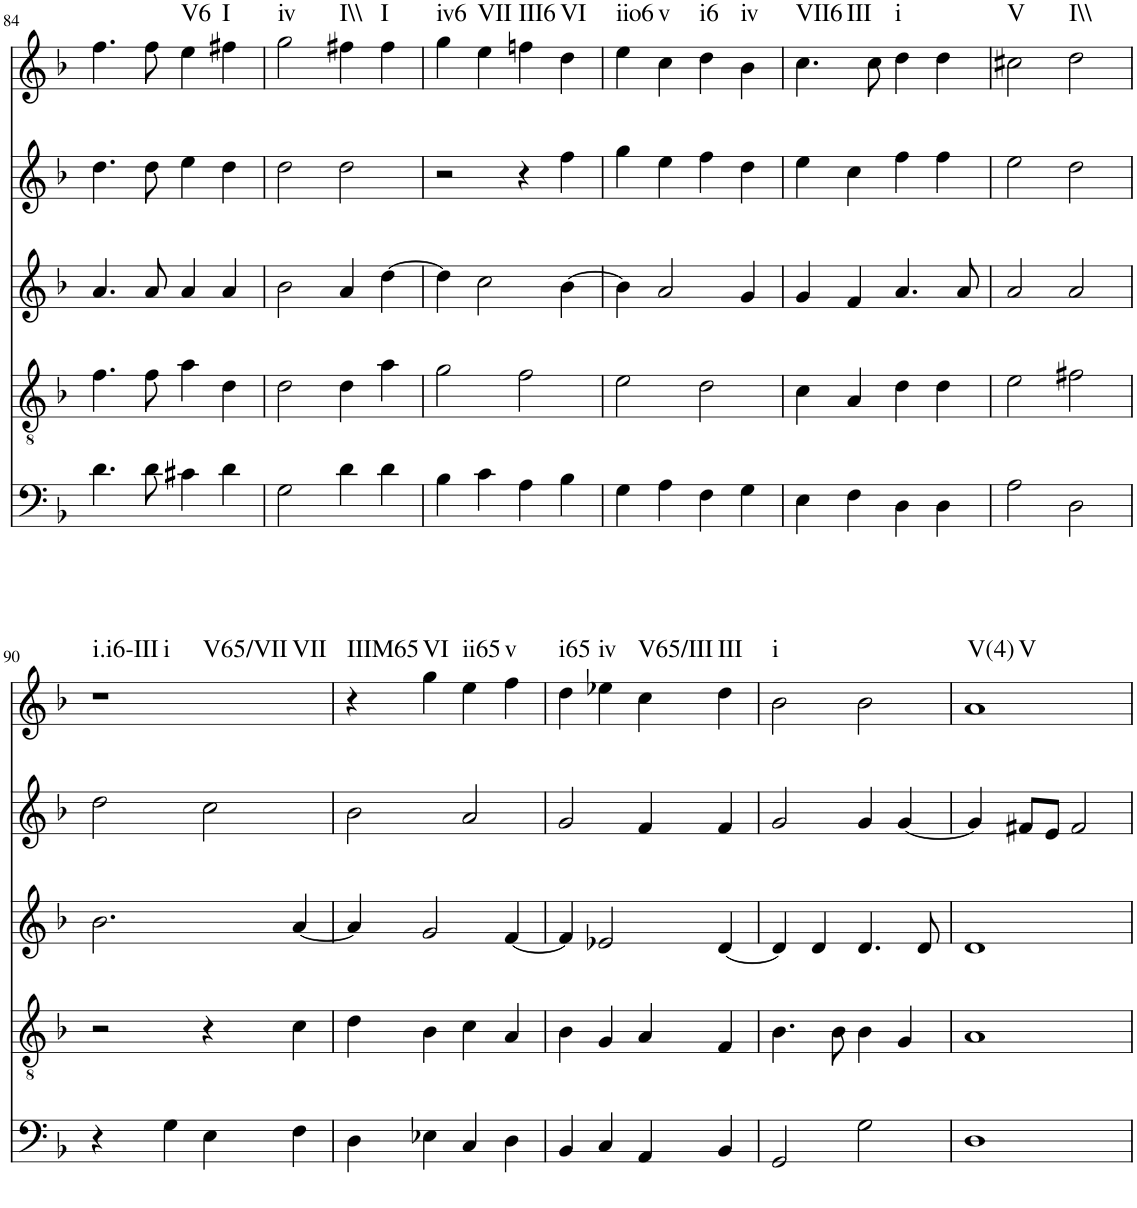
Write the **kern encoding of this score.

**kern	**kern	**kern	**kern	**kern	**harte
*part5	*part4	*part3	*part2	*part1	*part1
*staff5	*staff4	*staff3	*staff2	*staff1	*
*I"vox	*I"vox	*I"vox	*I"vox	*I"vox	*
!!LO:PB:g=z
*clefF4	*clefGv2	*clefG2	*clefG2	*clefG2	*
*k[b-]	*k[b-]	*k[b-]	*k[b-]	*k[b-]	*
*M4/4	*M4/4	*M4/4	*M4/4	*M4/4	*
=84	=84	=84	=84	=84	=84
4.d\	4.f\	4.a/	4.dd\	4.ff\	.
8d\	8f\	8a/	8dd\	8ff\	.
!	!	!	!	!	!LO:H:kt=V6
4c#X\	4a\	4a/	4ee\	4ee\	N
!	!	!	!	!	!LO:H:kt=I
4d\	4d\	4a/	4dd\	4ff#X\	N
=85	=85	=85	=85	=85	=85
!	!	!	!	!	!LO:H:kt=iv
2G\	2d\	2b-\	2dd\	2gg\	N
!	!	!	!	!	!LO:H:kt=I\\
4d\	4d\	4a/	2dd\	4ff#X\	N
!	!	!	!	!	!LO:H:kt=I
4d\	4a\	[4dd\	.	4ff#\	N
=86	=86	=86	=86	=86	=86
!	!	!	!	!	!LO:H:kt=iv6
4B-\	2g\	4dd\]	2r	4gg\	N
!	!	!	!	!	!LO:H:kt=VII
4c\	.	2cc\	.	4ee\	N
!	!	!	!	!	!LO:H:kt=III6
4A\	2f\	.	4r	4ffn\	N
!	!	!	!	!	!LO:H:kt=VI
4B-\	.	[4b-\	4ff\	4dd\	N
=87	=87	=87	=87	=87	=87
!	!	!	!	!	!LO:H:kt=iio6
4G\	2e\	4b-\]	4gg\	4ee\	N
!	!	!	!	!	!LO:H:kt=v
4A\	.	2a/	4ee\	4cc\	N
!	!	!	!	!	!LO:H:kt=i6
4F\	2d\	.	4ff\	4dd\	N
!	!	!	!	!	!LO:H:kt=iv
4G\	.	4g/	4dd\	4b-\	N
=88	=88	=88	=88	=88	=88
!	!	!	!	!	!LO:H:n=1:kt=VII6
!	!	!	!	!	!LO:H:n=2:kt=III
4E\	4c\	4g/	4ee\	4.cc\	N N
4F\	4A/	4f/	4cc\	.	.
.	.	.	.	8cc\	.
!	!	!	!	!	!LO:H:kt=i
4D\	4d\	4.a/	4ff\	4dd\	N
4D\	4d\	.	4ff\	4dd\	.
.	.	8a/	.	.	.
=89	=89	=89	=89	=89	=89
!	!	!	!	!	!LO:H:kt=V
2A\	2e\	2a/	2ee\	2cc#X\	N
!	!	!	!	!	!LO:H:kt=I\\
2D\	2f#X\	2a/	2dd\	2dd\	N
!!LO:LB:g=z
=90	=90	=90	=90	=90	=90
!	!	!	!	!	!LO:H:n=1:kt=i.i6-III
!	!	!	!	!	!LO:H:n=2:kt=i
!	!	!	!	!	!LO:H:n=3:kt=V65/VII
!	!	!	!	!	!LO:H:n=4:kt=VII
4r	2r	2.b-\	2dd\	1r	N N N N
4G\	.	.	.	.	.
4E\	4r	.	2cc\	.	.
4F\	4c\	[4a/	.	.	.
=91	=91	=91	=91	=91	=91
!	!	!	!	!	!LO:H:kt=IIIM65
4D\	4d\	4a/]	2b-\	4r	N
!	!	!	!	!	!LO:H:kt=VI
4E-X\	4B-\	2g/	.	4gg\	N
!	!	!	!	!	!LO:H:kt=ii65
4C/	4c\	.	2a/	4ee\	N
!	!	!	!	!	!LO:H:kt=v
4D\	4A/	[4f/	.	4ff\	N
=92	=92	=92	=92	=92	=92
!	!	!	!	!	!LO:H:kt=i65
4BB-/	4B-\	4f/]	2g/	4dd\	N
!	!	!	!	!	!LO:H:kt=iv
4C/	4G/	2e-X/	.	4ee-X\	N
!	!	!	!	!	!LO:H:kt=V65/III
4AA/	4A/	.	4f/	4cc\	N
!	!	!	!	!	!LO:H:kt=III
4BB-/	4F/	[4d/	4f/	4dd\	N
=93	=93	=93	=93	=93	=93
!	!	!	!	!	!LO:H:kt=i
2GG/	4.B-\	4d/]	2g/	2b-\	N
.	.	4d/	.	.	.
.	8B-\	.	.	.	.
2G\	4B-\	4.d/	4g/	2b-\	.
.	4G/	.	[4g/	.	.
.	.	8d/	.	.	.
=94	=94	=94	=94	=94	=94
!	!	!	!	!	!LO:H:n=1:kt=V(4)
!	!	!	!	!	!LO:H:n=2:kt=V
1D	1A	1d	4g/]	1a	N N
.	.	.	8f#X/L	.	.
.	.	.	8e/J	.	.
.	.	.	2f#/	.	.
=	=	=	=	=	=
*-	*-	*-	*-	*-	*-
